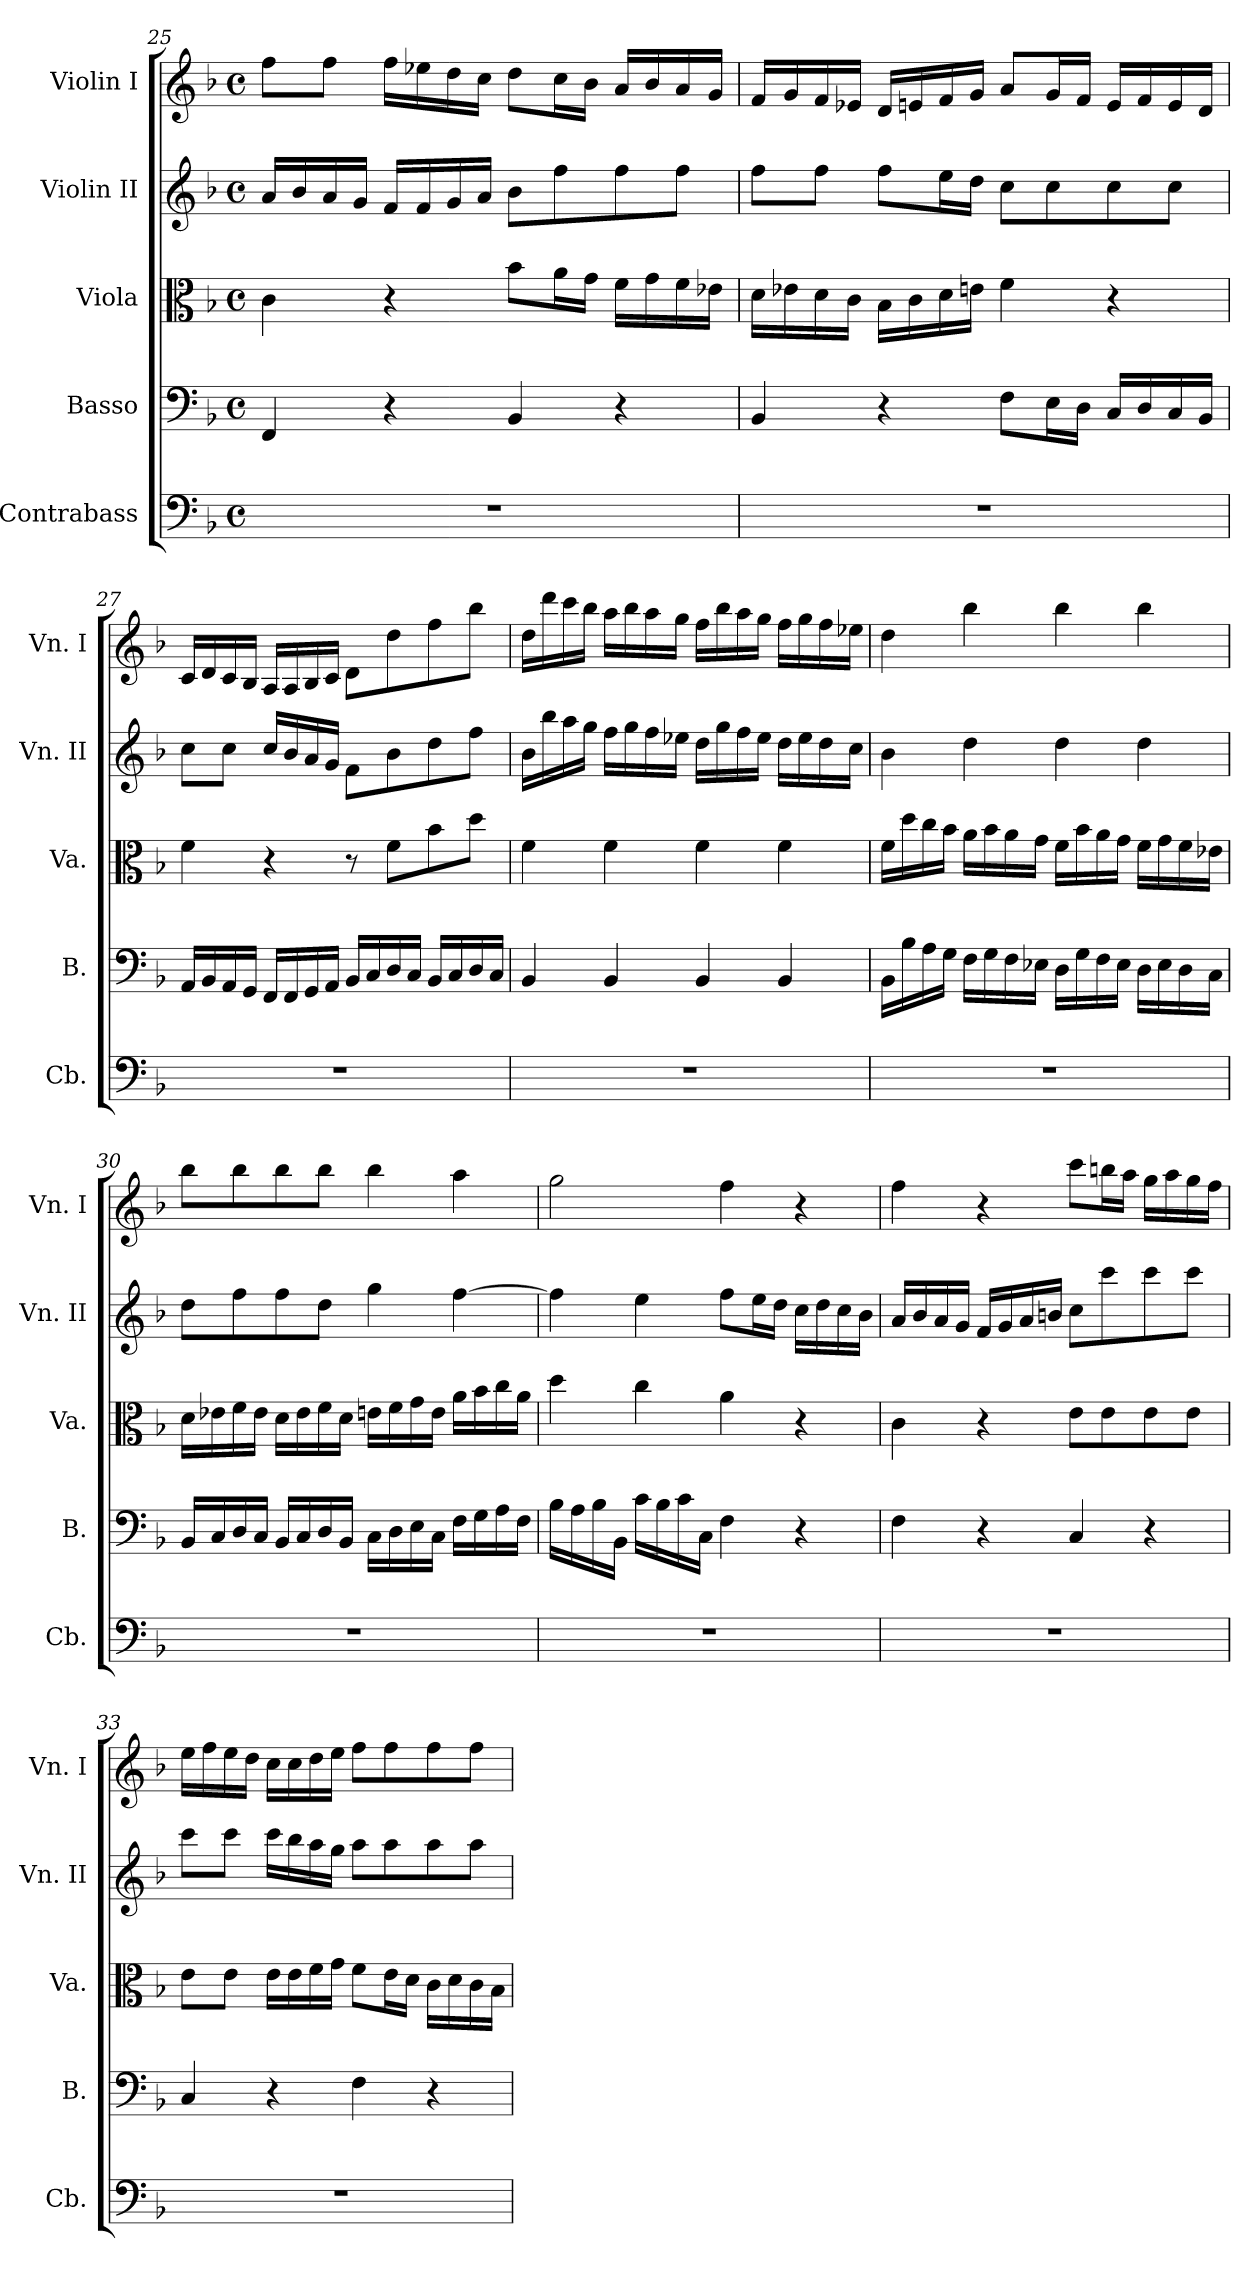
**kern	**kern	**kern	**kern	**kern
*part5	*part4	*part3	*part2	*part1
*staff5	*staff4	*staff3	*staff2	*staff1
*I"Contrabass	*I"Basso	*I"Viola	*I"Violin II	*I"Violin I
*I'Cb.	*I'B.	*I'Va.	*I'Vn. II	*I'Vn. I
!!LO:LB:g=z
*clefF4	*clefF4	*clefC3	*clefG2	*clefG2
*ITrd7c12	*	*	*	*
*k[b-]	*k[b-]	*k[b-]	*k[b-]	*k[b-]
*M4/4	*M4/4	*M4/4	*M4/4	*M4/4
*met(c)	*met(c)	*met(c)	*met(c)	*met(c)
=25	=25	=25	=25	=25
1r	4FF/	4c\	16a/LL	8ff\L
.	.	.	16b-/	.
.	.	.	16a/	8ff\J
.	.	.	16g/JJ	.
.	4r	4r	16f/LL	16ff\LL
.	.	.	16f/	16ee-X\
.	.	.	16g/	16dd\
.	.	.	16a/JJ	16cc\JJ
.	4BB-/	8b-\L	8b-\L	8dd\L
.	.	16a\L	8ff\	16cc\L
.	.	16g\JJ	.	16b-\JJ
.	4r	16f\LL	8ff\	16a/LL
.	.	16g\	.	16b-/
.	.	16f\	8ff\J	16a/
.	.	16e-X\JJ	.	16g/JJ
=26	=26	=26	=26	=26
1r	4BB-/	16d\LL	8ff\L	16f/LL
.	.	16e-X\	.	16g/
.	.	16d\	8ff\J	16f/
.	.	16c\JJ	.	16e-X/JJ
.	4r	16B-\LL	8ff\L	16d/LL
.	.	16c\	.	16en/
.	.	16d\	16ee\L	16f/
.	.	16en\JJ	16dd\JJ	16g/JJ
.	8F\L	4f\	8cc\L	8a/L
.	16E\L	.	8cc\	16g/L
.	16D\JJ	.	.	16f/JJ
.	16C/LL	4r	8cc\	16e/LL
.	16D/	.	.	16f/
.	16C/	.	8cc\J	16e/
.	16BB-/JJ	.	.	16d/JJ
!!LO:PB:g=z
=27	=27	=27	=27	=27
1r	16AA/LL	4f\	8cc\L	16c/LL
.	16BB-/	.	.	16d/
.	16AA/	.	8cc\J	16c/
.	16GG/JJ	.	.	16B-/JJ
.	16FF/LL	4r	16cc/LL	16A/LL
.	16FF/	.	16b-/	16A/
.	16GG/	.	16a/	16B-/
.	16AA/JJ	.	16g/JJ	16c/JJ
.	16BB-/LL	8r	8f\L	8d\L
.	16C/	.	.	.
.	16D/	8f\L	8b-\	8dd\
.	16C/JJ	.	.	.
.	16BB-/LL	8b-\	8dd\	8ff\
.	16C/	.	.	.
.	16D/	8dd\J	8ff\J	8bb-\J
.	16C/JJ	.	.	.
=28	=28	=28	=28	=28
1r	4BB-/	4f\	16b-\LL	16dd\LL
.	.	.	16bb-\	16ddd\
.	.	.	16aa\	16ccc\
.	.	.	16gg\JJ	16bb-\JJ
.	4BB-/	4f\	16ff\LL	16aa\LL
.	.	.	16gg\	16bb-\
.	.	.	16ff\	16aa\
.	.	.	16ee-X\JJ	16gg\JJ
.	4BB-/	4f\	16dd\LL	16ff\LL
.	.	.	16gg\	16bb-\
.	.	.	16ff\	16aa\
.	.	.	16ee-\JJ	16gg\JJ
.	4BB-/	4f\	16dd\LL	16ff\LL
.	.	.	16ee-\	16gg\
.	.	.	16dd\	16ff\
.	.	.	16cc\JJ	16ee-X\JJ
!!LO:LB:g=z
=29	=29	=29	=29	=29
1r	16BB-\LL	16f\LL	4b-\	4dd\
.	16B-\	16dd\	.	.
.	16A\	16cc\	.	.
.	16G\JJ	16b-\JJ	.	.
.	16F\LL	16a\LL	4dd\	4bb-\
.	16G\	16b-\	.	.
.	16F\	16a\	.	.
.	16E-X\JJ	16g\JJ	.	.
.	16D\LL	16f\LL	4dd\	4bb-\
.	16G\	16b-\	.	.
.	16F\	16a\	.	.
.	16E-\JJ	16g\JJ	.	.
.	16D\LL	16f\LL	4dd\	4bb-\
.	16E-\	16g\	.	.
.	16D\	16f\	.	.
.	16C\JJ	16e-X\JJ	.	.
=30	=30	=30	=30	=30
1r	16BB-/LL	16d\LL	8dd\L	8bb-\L
.	16C/	16e-X\	.	.
.	16D/	16f\	8ff\	8bb-\
.	16C/JJ	16e-\JJ	.	.
.	16BB-/LL	16d\LL	8ff\	8bb-\
.	16C/	16e-\	.	.
.	16D/	16f\	8dd\J	8bb-\J
.	16BB-/JJ	16d\JJ	.	.
.	16C\LL	16en\LL	4gg\	4bb-\
.	16D\	16f\	.	.
.	16E\	16g\	.	.
.	16C\JJ	16e\JJ	.	.
.	16F\LL	16a\LL	[4ff\	4aa\
.	16G\	16b-\	.	.
.	16A\	16cc\	.	.
.	16F\JJ	16a\JJ	.	.
!!LO:LB:g=z
=31	=31	=31	=31	=31
1r	16B-\LL	4dd\	4ff\]	2gg\
.	16A\	.	.	.
.	16B-\	.	.	.
.	16BB-\JJ	.	.	.
.	16c\LL	4cc\	4ee\	.
.	16B-\	.	.	.
.	16c\	.	.	.
.	16C\JJ	.	.	.
.	4F\	4a\	8ff\L	4ff\
.	.	.	16ee\L	.
.	.	.	16dd\JJ	.
.	4r	4r	16cc\LL	4r
.	.	.	16dd\	.
.	.	.	16cc\	.
.	.	.	16b-\JJ	.
=32	=32	=32	=32	=32
1r	4F\	4c\	16a/LL	4ff\
.	.	.	16b-/	.
.	.	.	16a/	.
.	.	.	16g/JJ	.
.	4r	4r	16f/LL	4r
.	.	.	16g/	.
.	.	.	16a/	.
.	.	.	16bn/JJ	.
.	4C/	8e\L	8cc\L	8ccc\L
.	.	8e\	8ccc\	16bbn\L
.	.	.	.	16aa\JJ
.	4r	8e\	8ccc\	16gg\LL
.	.	.	.	16aa\
.	.	8e\J	8ccc\J	16gg\
.	.	.	.	16ff\JJ
!!LO:PB:g=z
=33	=33	=33	=33	=33
1r	4C/	8e\L	8ccc\L	16ee\LL
.	.	.	.	16ff\
.	.	8e\J	8ccc\J	16ee\
.	.	.	.	16dd\JJ
.	4r	16e\LL	16ccc\LL	16cc\LL
.	.	16e\	16bb-\	16cc\
.	.	16f\	16aa\	16dd\
.	.	16g\JJ	16gg\JJ	16ee\JJ
.	4F\	8f\L	8aa\L	8ff\L
.	.	16e\L	8aa\	8ff\
.	.	16d\JJ	.	.
.	4r	16c\LL	8aa\	8ff\
.	.	16d\	.	.
.	.	16c\	8aa\J	8ff\J
.	.	16B-\JJ	.	.
=	=	=	=	=
*-	*-	*-	*-	*-
